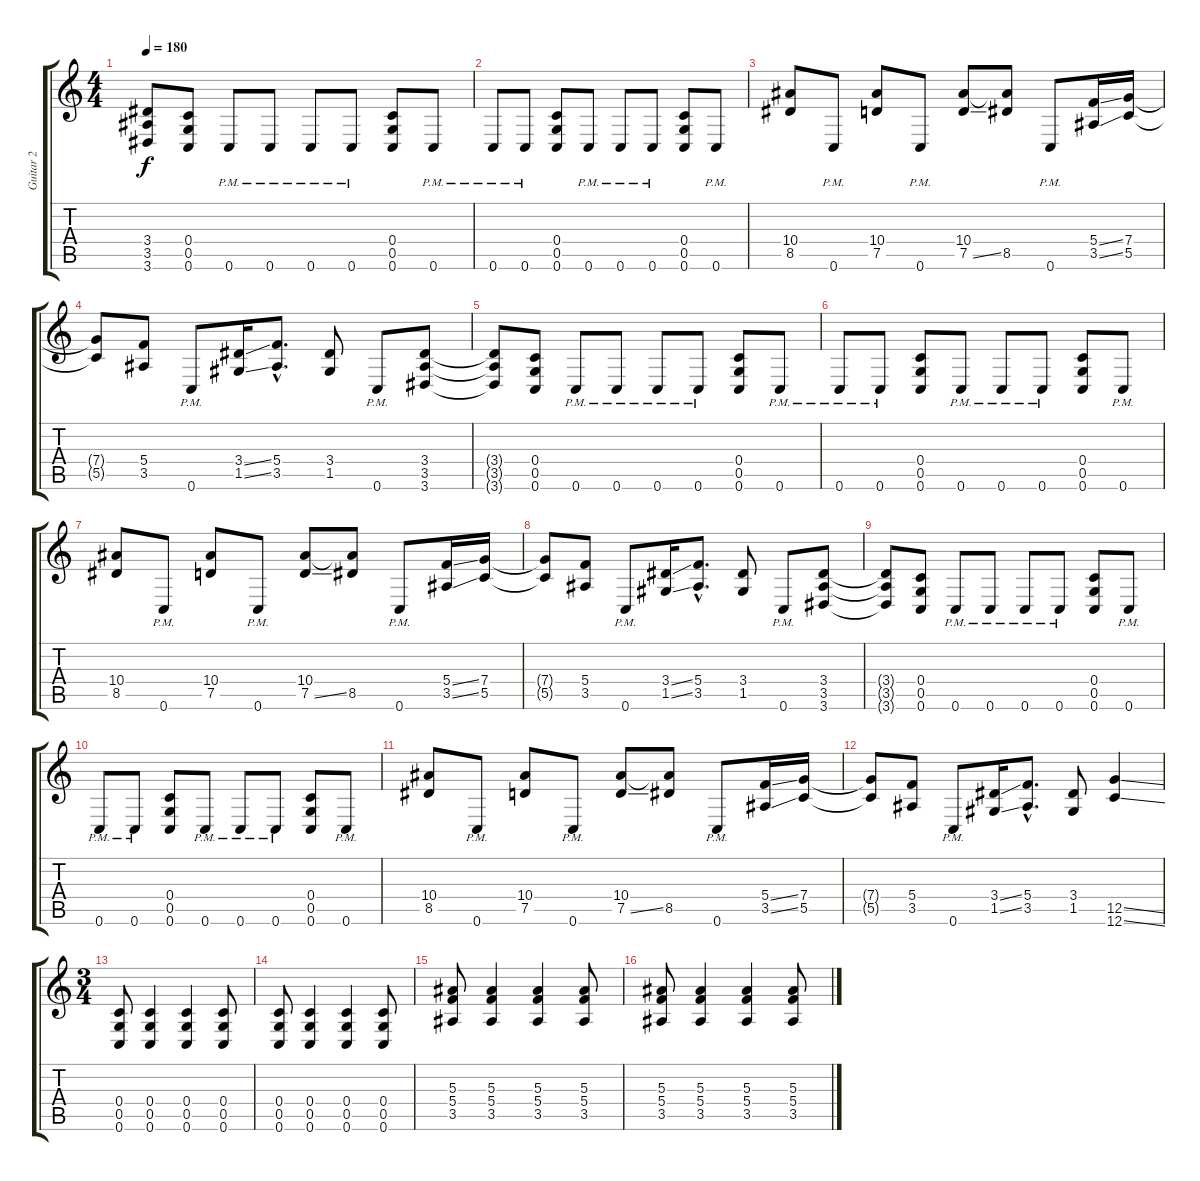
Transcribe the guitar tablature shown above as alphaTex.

\track ("Guitar 2" "Guitar 2") {instrument distortionguitar}
\staff {score tabs}
\tuning (D4 A3 F3 C3 G2 C2) {hide}
\ts (4 4)
\tempo 180
\clef g2
\ks c
(3.4{t} 3.5{t} 3.6{t}).8{dy f} (0.4 0.5 0.6).8 0.6{pm}.8 0.6{pm}.8 0.6{pm}.8 0.6{pm}.8 (0.4 0.5 0.6).8 0.6{pm}.8 |
0.6{pm}.8 0.6{pm}.8 (0.4 0.5 0.6).8 0.6{pm}.8 0.6{pm}.8 0.6{pm}.8 (0.4 0.5 0.6).8 0.6{pm}.8 |
(10.4 8.5).8 0.6{pm}.8 (10.4 7.5).8 0.6{pm}.8 (10.4 7.5{ss}).8 (10.4{t} 8.5).8 0.6{pm}.8 (5.4{ss} 3.5{ss}).16 (7.4 5.5).16 |
(7.4{t} 5.5{t}).8 (5.4 3.5).8 0.6{pm}.8 (3.4{ss} 1.5{ss}).16 (5.4{hac} 3.5{hac}).8{d} (3.4 1.5).8 0.6{pm}.8 (3.4 3.5 3.6).8 |
(3.4{t} 3.5{t} 3.6{t}).8 (0.4 0.5 0.6).8 0.6{pm}.8 0.6{pm}.8 0.6{pm}.8 0.6{pm}.8 (0.4 0.5 0.6).8 0.6{pm}.8 |
0.6{pm}.8 0.6{pm}.8 (0.4 0.5 0.6).8 0.6{pm}.8 0.6{pm}.8 0.6{pm}.8 (0.4 0.5 0.6).8 0.6{pm}.8 |
(10.4 8.5).8 0.6{pm}.8 (10.4 7.5).8 0.6{pm}.8 (10.4 7.5{ss}).8 (10.4{t} 8.5).8 0.6{pm}.8 (5.4{ss} 3.5{ss}).16 (7.4 5.5).16 |
(7.4{t} 5.5{t}).8 (5.4 3.5).8 0.6{pm}.8 (3.4{ss} 1.5{ss}).16 (5.4{hac} 3.5{hac}).8{d} (3.4 1.5).8 0.6{pm}.8 (3.4 3.5 3.6).8 |
(3.4{t} 3.5{t} 3.6{t}).8 (0.4 0.5 0.6).8 0.6{pm}.8 0.6{pm}.8 0.6{pm}.8 0.6{pm}.8 (0.4 0.5 0.6).8 0.6{pm}.8 |
0.6{pm}.8 0.6{pm}.8 (0.4 0.5 0.6).8 0.6{pm}.8 0.6{pm}.8 0.6{pm}.8 (0.4 0.5 0.6).8 0.6{pm}.8 |
(10.4 8.5).8 0.6{pm}.8 (10.4 7.5).8 0.6{pm}.8 (10.4 7.5{ss}).8 (10.4{t} 8.5).8 0.6{pm}.8 (5.4{ss} 3.5{ss}).16 (7.4 5.5).16 |
(7.4{t} 5.5{t}).8 (5.4 3.5).8 0.6{pm}.8 (3.4{ss} 1.5{ss}).16 (5.4{hac} 3.5{hac}).8{d} (3.4 1.5).8 (12.5{ss} 12.6{ss}).4 |
\ts (3 4)
(0.4 0.5 0.6).8 (0.4 0.5 0.6).4 (0.4 0.5 0.6).4 (0.4 0.5 0.6).8 |
(0.4 0.5 0.6).8 (0.4 0.5 0.6).4 (0.4 0.5 0.6).4 (0.4 0.5 0.6).8 |
(5.3 5.4 3.5).8 (5.3 5.4 3.5).4 (5.3 5.4 3.5).4 (5.3 5.4 3.5).8 |
(5.3 5.4 3.5).8 (5.3 5.4 3.5).4 (5.3 5.4 3.5).4 (5.3 5.4 3.5).8
